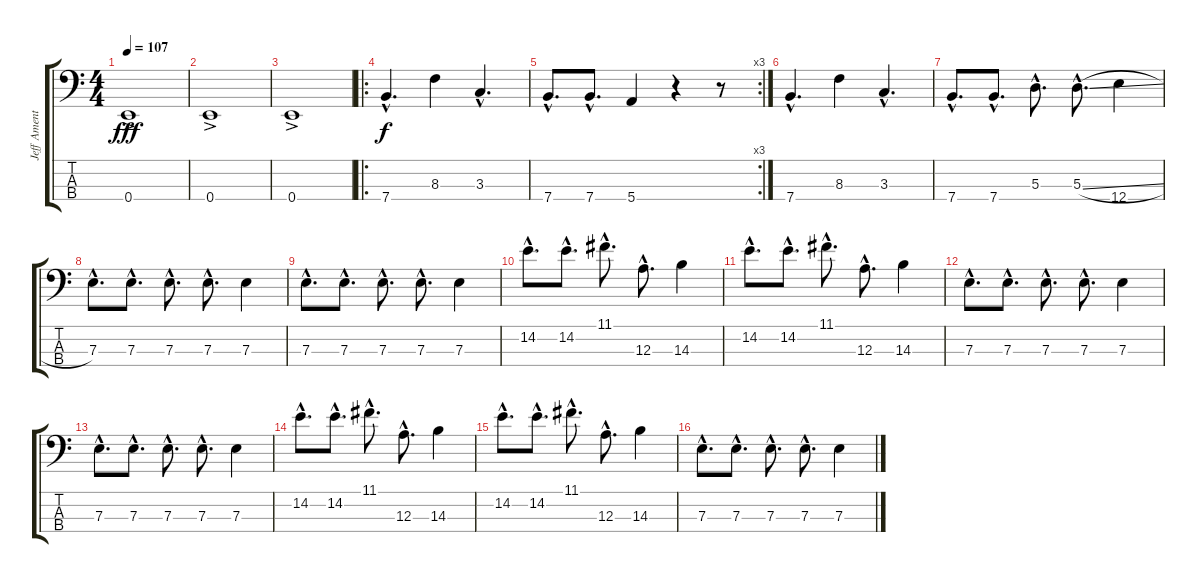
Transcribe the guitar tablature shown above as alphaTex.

\track ("Jeff Ament" "Jeff Ament") {instrument electricbassfinger}
\staff {score tabs}
\tuning (G2 D2 A1 E1) {hide}
\ts (4 4)
\tempo 107
\clef f4
\ks c
0.4{ac}.1{dy fff} |
0.4{ac}.1 |
0.4{ac}.1 |
\ro
7.4{hac}.4{d dy f} 8.3.4 3.3{hac}.4{d} |
\rc 3
7.4{hac}.8{d} 7.4{hac}.8{d} 5.4.4 r.4 r.8 |
7.4{hac}.4{d} 8.3.4 3.3{hac}.4{d} |
7.4{hac}.8{d} 7.4{hac}.8{d} 5.3{hac}.8{d} 5.3{sl hac}.8{d} 12.4.4 |
7.3{hac}.8{d} 7.3{hac}.8{d} 7.3{hac}.8{d} 7.3{hac}.8{d} 7.3.4 |
7.3{hac}.8{d} 7.3{hac}.8{d} 7.3{hac}.8{d} 7.3{hac}.8{d} 7.3.4 |
14.2{hac}.8{d} 14.2{hac}.8{d} 11.1{hac}.8{d} 12.3{hac}.8{d} 14.3.4 |
14.2{hac}.8{d} 14.2{hac}.8{d} 11.1{hac}.8{d} 12.3{hac}.8{d} 14.3.4 |
7.3{hac}.8{d} 7.3{hac}.8{d} 7.3{hac}.8{d} 7.3{hac}.8{d} 7.3.4 |
7.3{hac}.8{d} 7.3{hac}.8{d} 7.3{hac}.8{d} 7.3{hac}.8{d} 7.3.4 |
14.2{hac}.8{d} 14.2{hac}.8{d} 11.1{hac}.8{d} 12.3{hac}.8{d} 14.3.4 |
14.2{hac}.8{d} 14.2{hac}.8{d} 11.1{hac}.8{d} 12.3{hac}.8{d} 14.3.4 |
7.3{hac}.8{d} 7.3{hac}.8{d} 7.3{hac}.8{d} 7.3{hac}.8{d} 7.3.4
